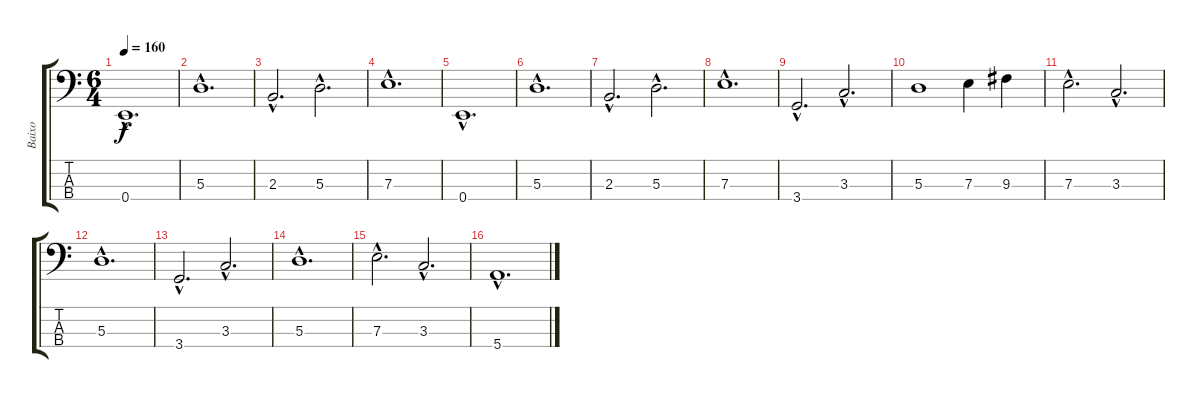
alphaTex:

\track ("Baixo" "Baixo") {instrument electricbassfinger}
\staff {score tabs}
\tuning (G2 D2 A1 E1) {hide}
\ts (6 4)
\tempo 160
\clef f4
\ks c
0.4{hac}.1{d dy f instrument electricbassfinger} |
5.3{hac}.1{d} |
2.3{hac}.2{d} 5.3{hac}.2{d} |
7.3{hac}.1{d} |
0.4{hac}.1{d} |
5.3{hac}.1{d} |
2.3{hac}.2{d} 5.3{hac}.2{d} |
7.3{hac}.1{d} |
3.4{hac}.2{d} 3.3{hac}.2{d} |
5.3.1 7.3.4 9.3.4 |
7.3{hac}.2{d} 3.3{hac}.2{d} |
5.3{hac}.1{d} |
3.4{hac}.2{d} 3.3{hac}.2{d} |
5.3{hac}.1{d} |
7.3{hac}.2{d} 3.3{hac}.2{d} |
5.4{hac}.1{d}
